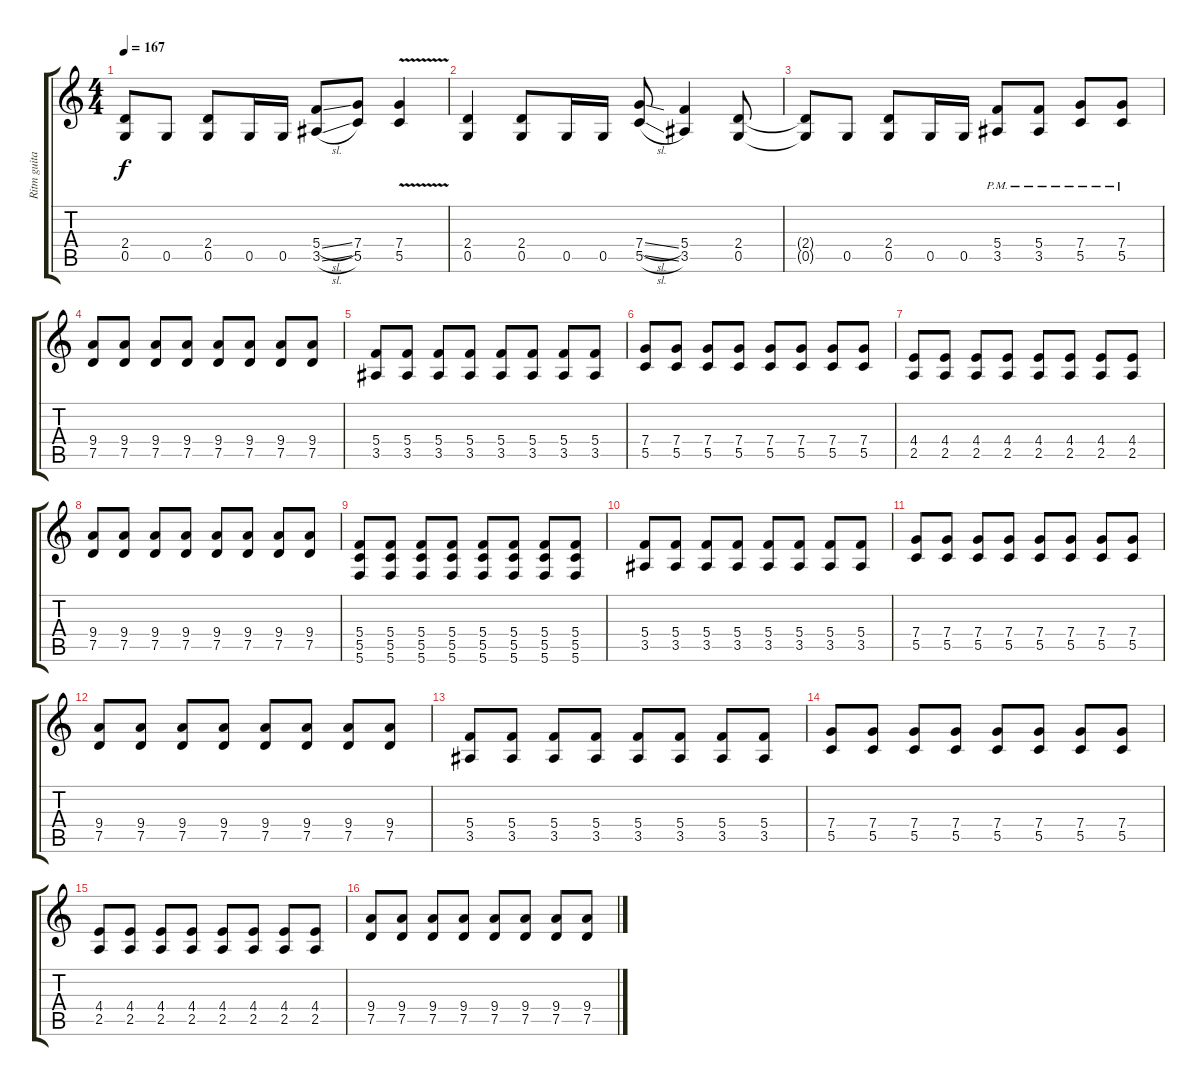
\track ("Ritm guitar" "Ritm guita") {instrument distortionguitar}
\staff {score tabs}
\tuning (D4 A3 F3 C3 G2 C2) {hide}
\ts (4 4)
\tempo 167
\clef g2
\ks c
(2.4{t} 0.5{t}).8{dy f} 0.5.8 (2.4 0.5).8 0.5.16 0.5.16 (5.4{sl} 3.5{sl}).8 (7.4 5.5).8 (7.4{v} 5.5).4 |
(2.4 0.5).4 (2.4 0.5).8 0.5.16 0.5.16 (7.4{sl} 5.5{sl}).8 (5.4 3.5).4 (2.4 0.5).8 |
(2.4{t} 0.5{t}).8 0.5.8 (2.4 0.5).8 0.5.16 0.5.16 (5.4{pm} 3.5{pm}).8 (5.4{pm} 3.5{pm}).8 (7.4{pm} 5.5{pm}).8 (7.4{pm} 5.5{pm}).8 |
(9.4 7.5).8 (9.4 7.5).8 (9.4 7.5).8 (9.4 7.5).8 (9.4 7.5).8 (9.4 7.5).8 (9.4 7.5).8 (9.4 7.5).8 |
(5.4 3.5).8 (5.4 3.5).8 (5.4 3.5).8 (5.4 3.5).8 (5.4 3.5).8 (5.4 3.5).8 (5.4 3.5).8 (5.4 3.5).8 |
(7.4 5.5).8 (7.4 5.5).8 (7.4 5.5).8 (7.4 5.5).8 (7.4 5.5).8 (7.4 5.5).8 (7.4 5.5).8 (7.4 5.5).8 |
(4.4 2.5).8 (4.4 2.5).8 (4.4 2.5).8 (4.4 2.5).8 (4.4 2.5).8 (4.4 2.5).8 (4.4 2.5).8 (4.4 2.5).8 |
(9.4 7.5).8 (9.4 7.5).8 (9.4 7.5).8 (9.4 7.5).8 (9.4 7.5).8 (9.4 7.5).8 (9.4 7.5).8 (9.4 7.5).8 |
(5.4 5.5 5.6).8 (5.4 5.5 5.6).8 (5.4 5.5 5.6).8 (5.4 5.5 5.6).8 (5.4 5.5 5.6).8 (5.4 5.5 5.6).8 (5.4 5.5 5.6).8 (5.4 5.5 5.6).8 |
(5.4 3.5).8 (5.4 3.5).8 (5.4 3.5).8 (5.4 3.5).8 (5.4 3.5).8 (5.4 3.5).8 (5.4 3.5).8 (5.4 3.5).8 |
(7.4 5.5).8 (7.4 5.5).8 (7.4 5.5).8 (7.4 5.5).8 (7.4 5.5).8 (7.4 5.5).8 (7.4 5.5).8 (7.4 5.5).8 |
(9.4 7.5).8 (9.4 7.5).8 (9.4 7.5).8 (9.4 7.5).8 (9.4 7.5).8 (9.4 7.5).8 (9.4 7.5).8 (9.4 7.5).8 |
(5.4 3.5).8 (5.4 3.5).8 (5.4 3.5).8 (5.4 3.5).8 (5.4 3.5).8 (5.4 3.5).8 (5.4 3.5).8 (5.4 3.5).8 |
(7.4 5.5).8 (7.4 5.5).8 (7.4 5.5).8 (7.4 5.5).8 (7.4 5.5).8 (7.4 5.5).8 (7.4 5.5).8 (7.4 5.5).8 |
(4.4 2.5).8 (4.4 2.5).8 (4.4 2.5).8 (4.4 2.5).8 (4.4 2.5).8 (4.4 2.5).8 (4.4 2.5).8 (4.4 2.5).8 |
(9.4 7.5).8 (9.4 7.5).8 (9.4 7.5).8 (9.4 7.5).8 (9.4 7.5).8 (9.4 7.5).8 (9.4 7.5).8 (9.4 7.5).8
